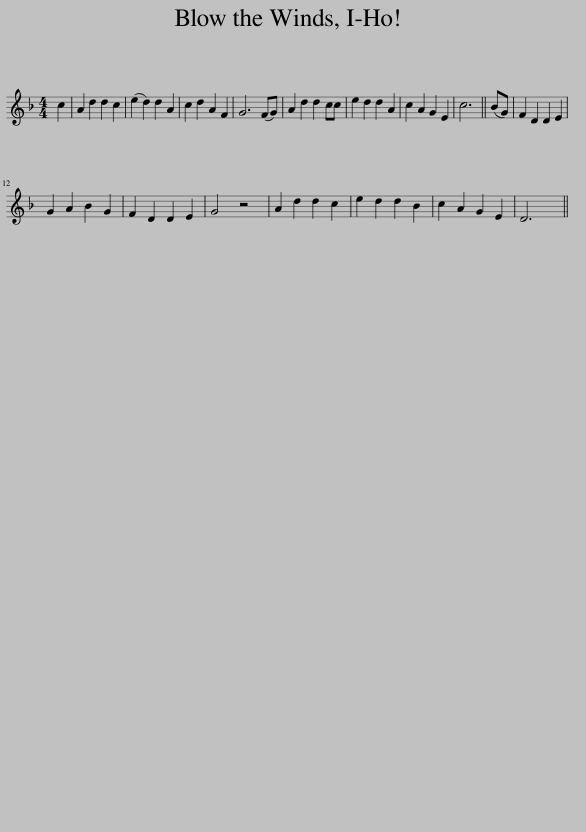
X:1
L:1/8
M:4/4
I:linebreak $
K:Dmin
V:1 treble
V:1
 c2 | A2 d2 d2 c2 | (e2 d2) d2 A2 | c2 d2 A2 F2 | G6 (FG) | %5
 A2 d2 d2 cc | e2 d2 d2 A2 | c2 A2 G2 E2 | c6 || (BG) | %10
 F2 D2 D2 E2 |$ G2 A2 B2 G2 | F2 D2 D2 E2 | G4 z4 | A2 d2 d2 c2 | %15
 e2 d2 d2 B2 | c2 A2 G2 E2 | D6 || %18
